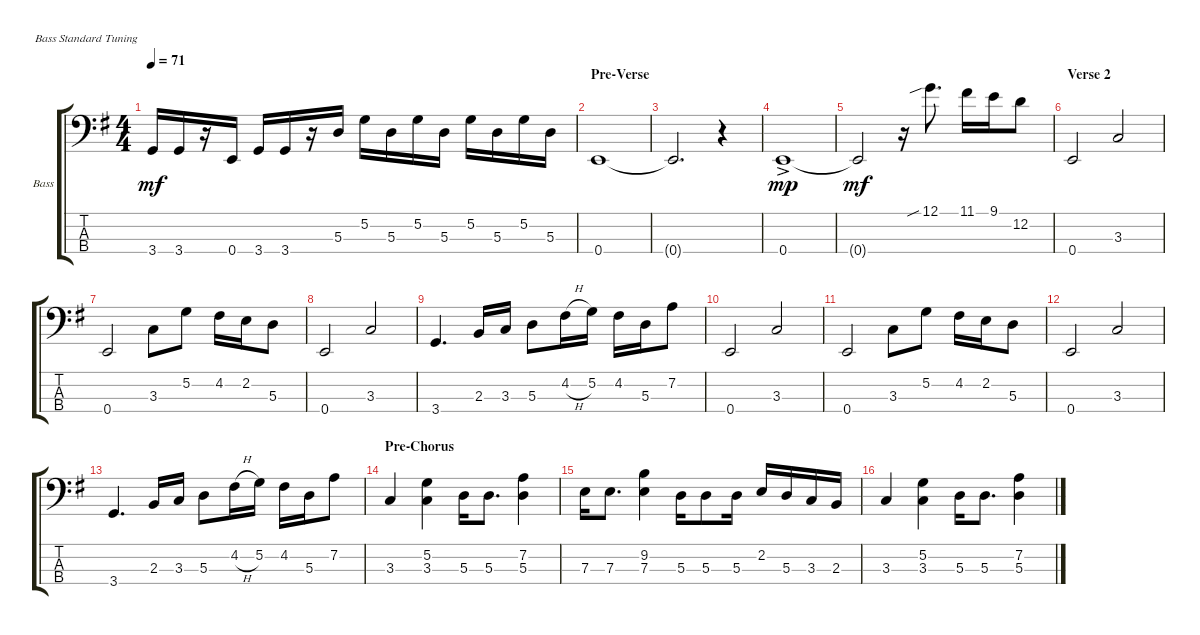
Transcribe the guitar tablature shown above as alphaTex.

\defaultSystemsLayout 4
\bracketExtendMode groupsimilarinstruments
\firstSystemTrackNameOrientation horizontal
\otherSystemsTrackNameOrientation horizontal
\track ("Bass" "Bass") {instrument electricbassfinger}
\staff {score tabs}
\tuning (G2 D2 A1 E1)
\ts (4 4)
\tempo 71
\clef f4
\ks eminor
3.4.16{dy mf} 3.4.16 r.16 0.4.16 3.4.16 3.4.16 r.16 5.3.16 5.2.16 5.3.16 5.2.16 5.3.16 5.2.16 5.3.16 5.2.16 5.3.16 |
\section ("" "Pre-Verse")
0.4.1 |
0.4{t}.2{d} r.4 |
0.4{ac}.1{dy mp} |
0.4{t}.2{dy mf} r.16 12.1{sib}.8{d} 11.1.16 9.1.16 12.2.8 |
\section ("" "Verse 2")
0.4.2 3.3.2 |
0.4.2 3.3.8 5.2.8 4.2.16 2.2.16 5.3.8 |
0.4.2 3.3.2 |
3.4.4{d} 2.3.16 3.3.16 5.3.8 4.2{h}.16 5.2.16 4.2.16 5.3.16 7.2.8 |
0.4.2 3.3.2 |
0.4.2 3.3.8 5.2.8 4.2.16 2.2.16 5.3.8 |
0.4.2 3.3.2 |
3.4.4{d} 2.3.16 3.3.16 5.3.8 4.2{h}.16 5.2.16 4.2.16 5.3.16 7.2.8 |
\section ("" "Pre-Chorus")
3.3.4 (5.2 3.3).4 5.3.16 5.3.8{d} (7.2 5.3).4 |
7.3.16 7.3.8{d} (9.2 7.3).4 5.3.16 5.3.8 5.3.16 2.2.16 5.3.16 3.3.16 2.3.16 |
3.3.4 (5.2 3.3).4 5.3.16 5.3.8{d} (7.2 5.3).4
